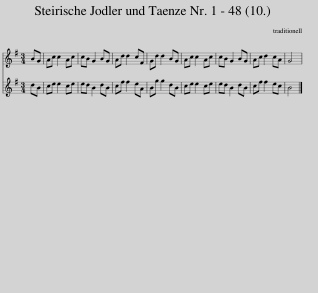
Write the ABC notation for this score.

X:1
%%score 1 2
L:1/8
M:3/4
I:linebreak $
K:G
V:1 treble
V:2 treble
V:1
 BG | Ac c2 Ac | cB G2 BG | Ad d2 cF | Gd d2 BG | %5
 Ac c2 Ac | cB G2 BG | Ac d2 cA | G4 | %9
V:2
 dB | ce e2 ce | ed B2 dB | cf f2 eA | Bg g2 dB | %5
 ce e2 ce | ed B2 dB | cf f2 ec | B4 | %9
